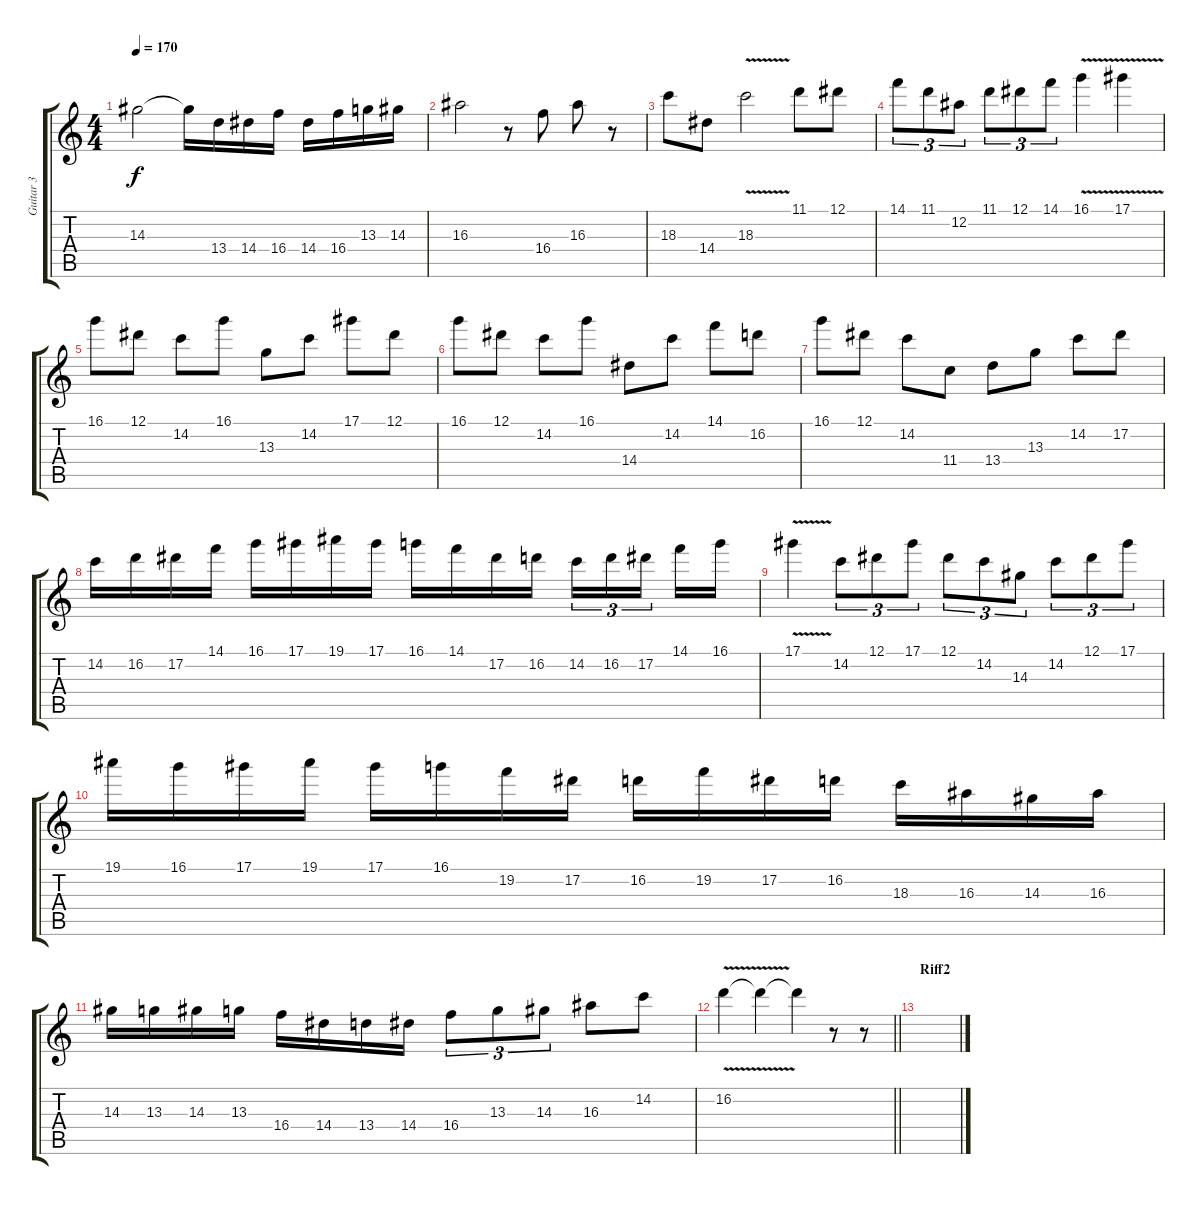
\track ("Guitar 3" "Guitar 3") {instrument distortionguitar}
\staff {score tabs}
\tuning (Eb4 Bb3 Gb3 Db3 Ab2 Eb2) {hide}
\ts (4 4)
\tempo 170
\clef g2
\ks c
14.3.2{dy f} 14.3{t}.16 13.4.16 14.4.16 16.4.16 14.4.16 16.4.16 13.3.16 14.3.16 |
16.3.2 r.8 16.4.8 16.3.8 r.8 |
18.3.8 14.4.8 18.3{v}.2 11.1.8 12.1.8 |
14.1.8{tu (3 2)} 11.1.8{tu (3 2)} 12.2.8{tu (3 2)} 11.1.8{tu (3 2)} 12.1.8{tu (3 2)} 14.1.8{tu (3 2)} 16.1{v}.4 17.1{v}.4 |
16.1.8 12.1.8 14.2.8 16.1.8 13.3.8 14.2.8 17.1.8 12.1.8 |
16.1.8 12.1.8 14.2.8 16.1.8 14.4.8 14.2.8 14.1.8 16.2.8 |
16.1.8 12.1.8 14.2.8 11.4.8 13.4.8 13.3.8 14.2.8 17.2.8 |
14.2.16 16.2.16 17.2.16 14.1.16 16.1.16 17.1.16 19.1.16 17.1.16 16.1.16 14.1.16 17.2.16 16.2.16 14.2.16{tu (3 2)} 16.2.16{tu (3 2)} 17.2.16{tu (3 2)} 14.1.16 16.1.16 |
17.1{v}.4 14.2.8{tu (3 2)} 12.1.8{tu (3 2)} 17.1.8{tu (3 2)} 12.1.8{tu (3 2)} 14.2.8{tu (3 2)} 14.3.8{tu (3 2)} 14.2.8{tu (3 2)} 12.1.8{tu (3 2)} 17.1.8{tu (3 2)} |
19.1.16 16.1.16 17.1.16 19.1.16 17.1.16 16.1.16 19.2.16 17.2.16 16.2.16 19.2.16 17.2.16 16.2.16 18.3.16 16.3.16 14.3.16 16.3.16 |
14.3.16 13.3.16 14.3.16 13.3.16 16.4.16 14.4.16 13.4.16 14.4.16 16.4.8{tu (3 2)} 13.3.8{tu (3 2)} 14.3.8{tu (3 2)} 16.3.8 14.2.8 |
\barLineRight lightlight
16.2{v}.4 16.2{t}.4 16.2{t}.4 r.8 r.8 |
\section ("" "Riff2")
